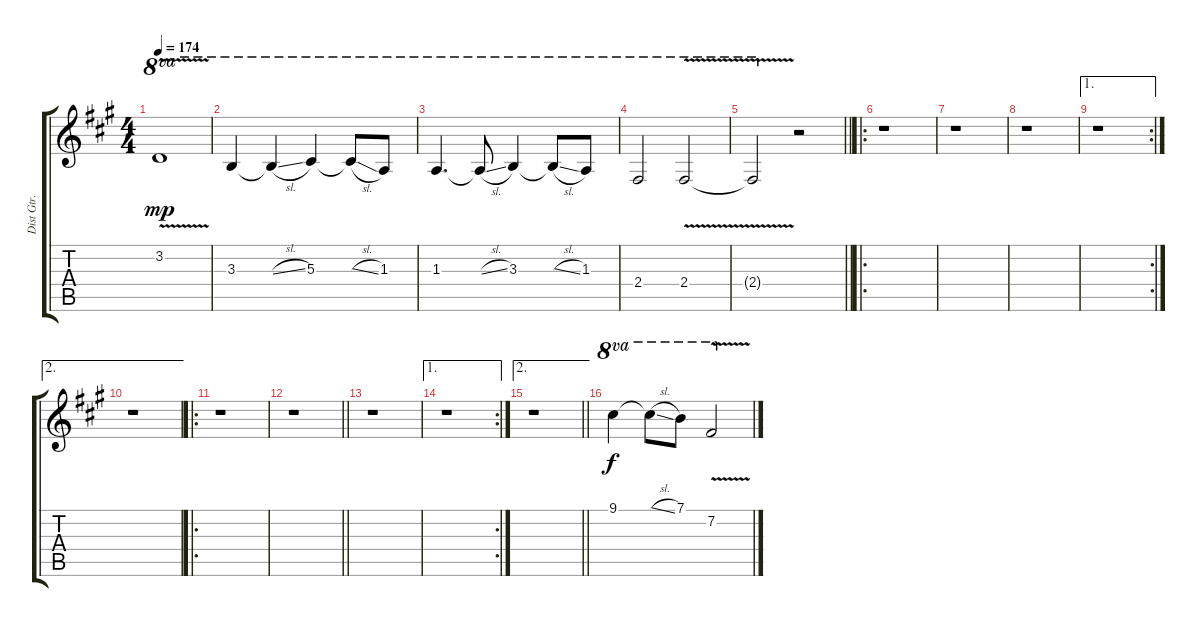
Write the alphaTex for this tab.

\track ("Dist Gtr. Open E Tuning" "Dist Gtr. ") {instrument distortionguitar}
\staff {score tabs}
\tuning (E4 B3 Ab3 E3 B2 E2) {hide}
\ts (4 4)
\tempo 174
\clef g2
\ks a
3.2{v t}.1{ot 8va dy mp} |
3.3.4{ot 8va} 3.3{sl t}.4{ot 8va} 5.3.4{ot 8va} 5.3{sl t}.8{ot 8va} 1.3.8{ot 8va} |
1.3.4{d ot 8va} 1.3{sl t}.8{ot 8va} 3.3.4{ot 8va} 3.3{sl t}.8{ot 8va} 1.3.8{ot 8va} |
2.4.2{ot 8va} 2.4{v}.2{ot 8va} |
\barLineRight lightlight
2.4{v t}.2{ot 8va} r.2 |
\ro
r.1 |
r.1 |
r.1 |
\ae 1
\rc 2
r.1 |
\ae 2
r.1 |
\ro
r.1 |
\barLineRight lightlight
r.1 |
r.1 |
\ae 1
\rc 2
r.1 |
\ae 2
\barLineRight lightlight
r.1 |
9.1.4{ot 8va dy f} 9.1{sl t}.8{ot 8va} 7.1.8{ot 8va} 7.2{v}.2{ot 8va}
